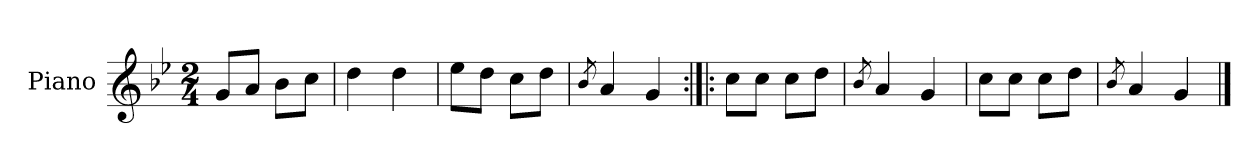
**kern
*part1
*staff1
*I"Piano
*I'Pno.
*clefG2
*k[b-e-]
*M2/4
=1
8g/L
8a/J
8b-\L
8cc\J
=2
4dd\
4dd\
=3
8ee-\L
8dd\J
8cc\L
8dd\J
=4
8qb-/
4a/
4g/
=5:|!|:
8cc\L
8cc\J
8cc\L
8dd\J
=6
8qb-/
4a/
4g/
=7
8cc\L
8cc\J
8cc\L
8dd\J
=8
8qb-/
4a/
4g/
==
*-
